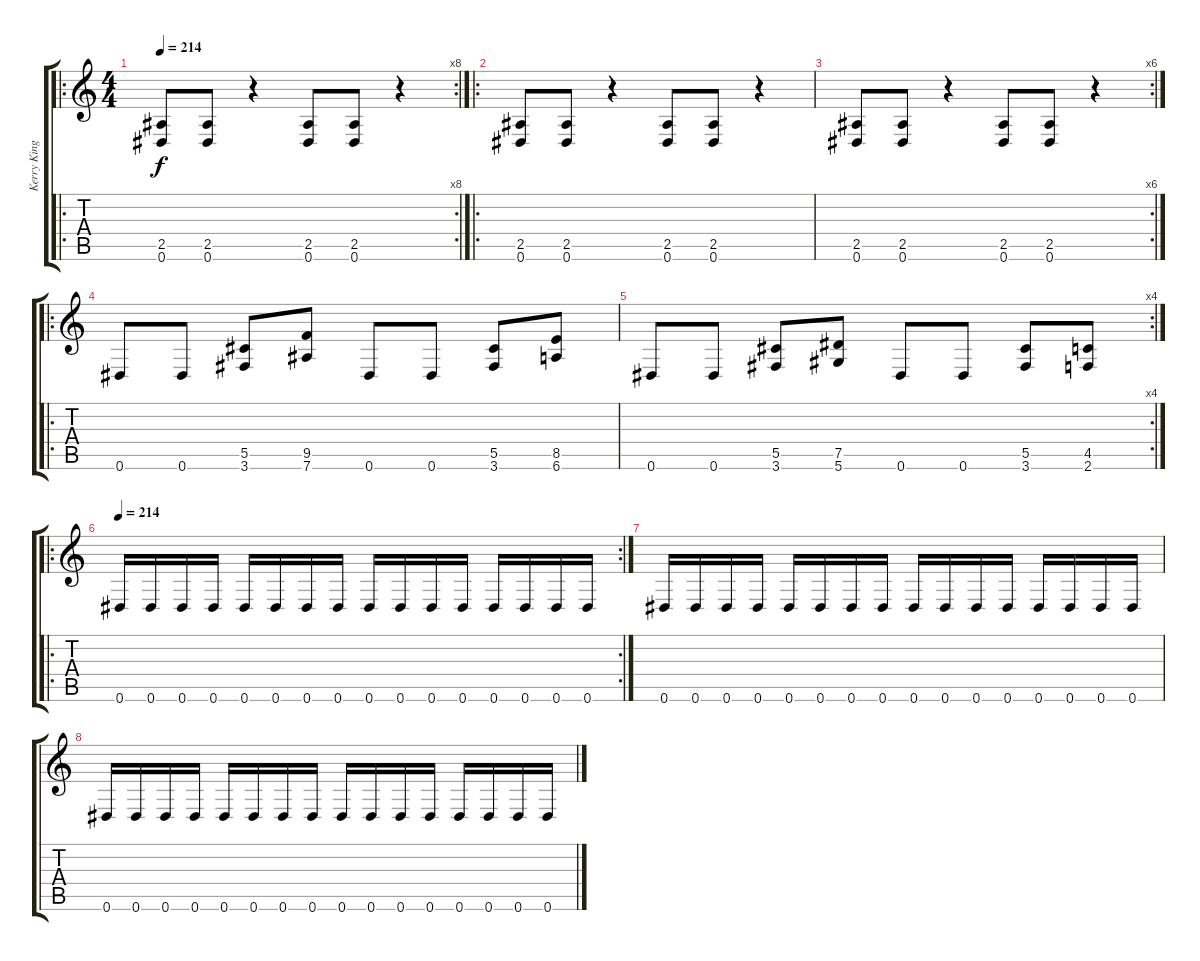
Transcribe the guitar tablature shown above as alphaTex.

\track ("Kerry King" "Kerry King") {instrument overdrivenguitar}
\staff {score tabs}
\tuning (Eb4 Bb3 Gb3 Db3 Ab2 Eb2) {hide}
\ro
\rc 8
\ts (4 4)
\tempo 214
\clef g2
\ks c
(2.5 0.6).8{dy f} (2.5 0.6).8 r.4 (2.5 0.6).8 (2.5 0.6).8 r.4 |
\ro
(2.5 0.6).8 (2.5 0.6).8 r.4 (2.5 0.6).8 (2.5 0.6).8 r.4 |
\rc 6
(2.5 0.6).8 (2.5 0.6).8 r.4 (2.5 0.6).8 (2.5 0.6).8 r.4 |
\ro
0.6.8 0.6.8 (5.5 3.6).8 (9.5 7.6).8 0.6.8 0.6.8 (5.5 3.6).8 (8.5 6.6).8 |
\rc 4
0.6.8 0.6.8 (5.5 3.6).8 (7.5 5.6).8 0.6.8 0.6.8 (5.5 3.6).8 (4.5 2.6).8 |
\ro
\rc 2
\tempo 214
0.6.16 0.6.16 0.6.16 0.6.16 0.6.16 0.6.16 0.6.16 0.6.16 0.6.16 0.6.16 0.6.16 0.6.16 0.6.16 0.6.16 0.6.16 0.6.16 |
0.6.16 0.6.16 0.6.16 0.6.16 0.6.16 0.6.16 0.6.16 0.6.16 0.6.16 0.6.16 0.6.16 0.6.16 0.6.16 0.6.16 0.6.16 0.6.16 |
0.6.16 0.6.16 0.6.16 0.6.16 0.6.16 0.6.16 0.6.16 0.6.16 0.6.16 0.6.16 0.6.16 0.6.16 0.6.16 0.6.16 0.6.16 0.6.16
